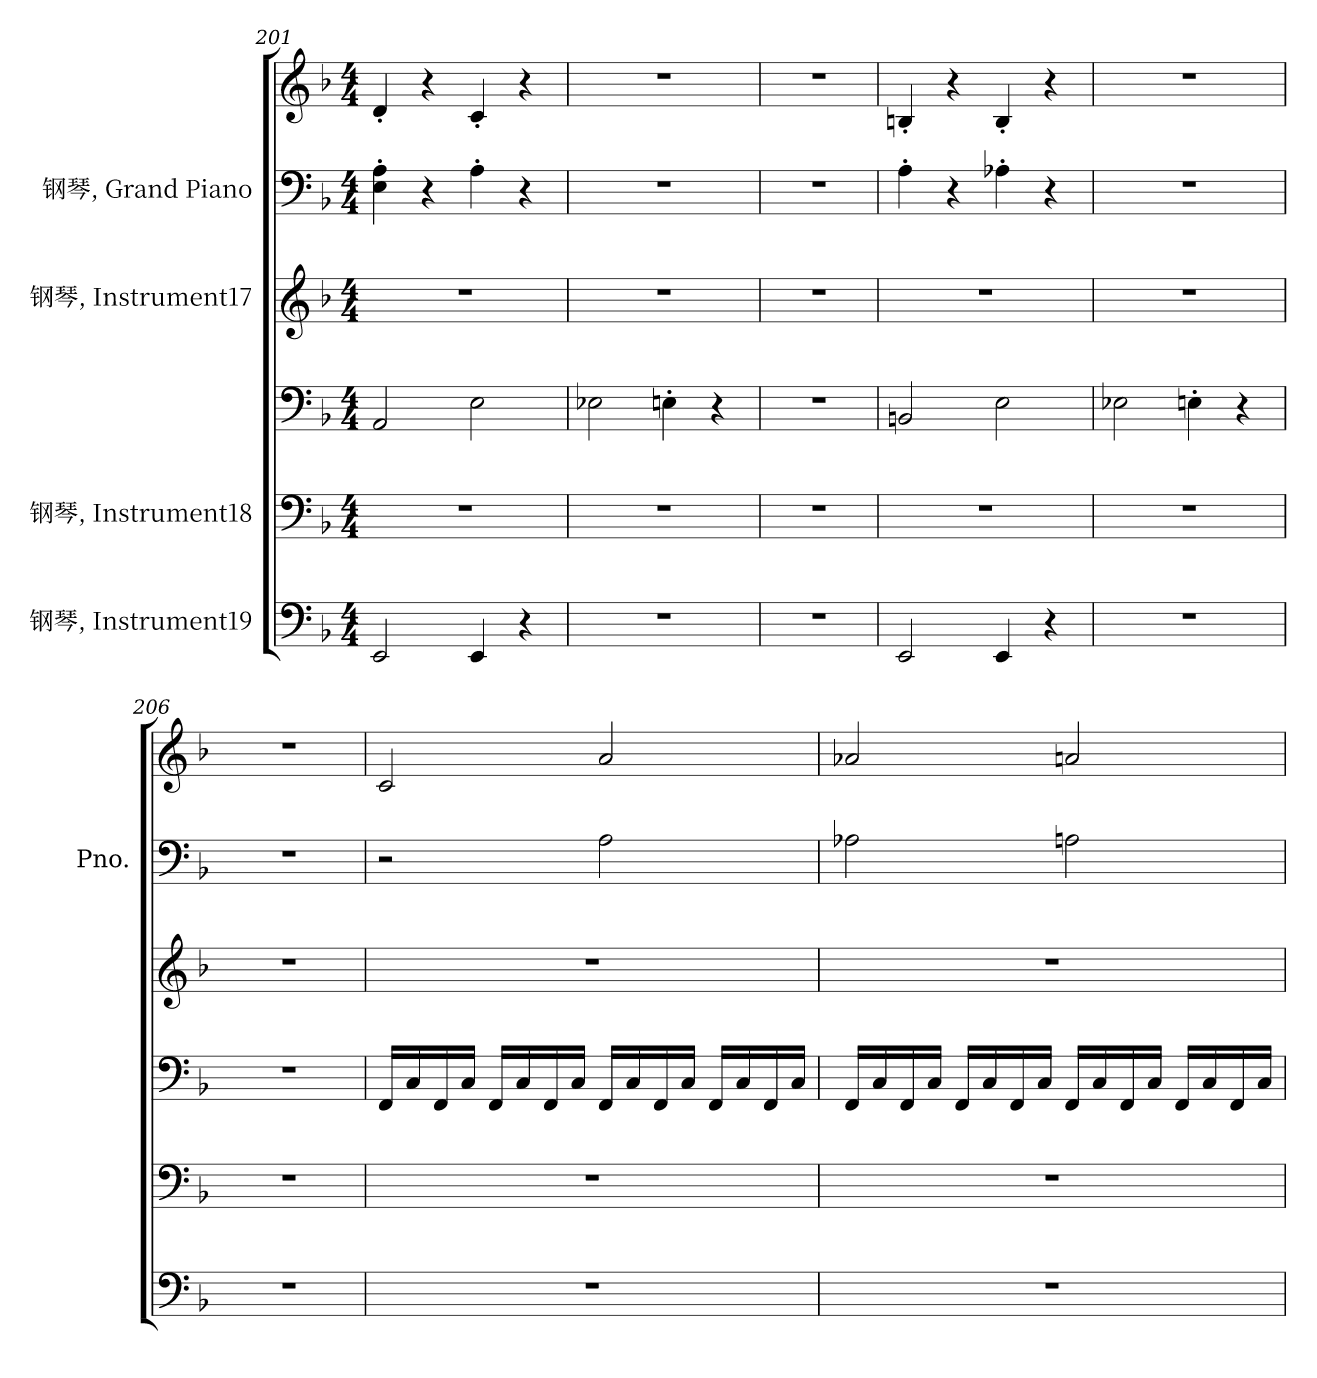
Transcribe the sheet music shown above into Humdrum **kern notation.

**kern	**kern	**kern	**kern	**kern	**kern
*part4	*part3	*part3	*part2	*part1	*part1
*staff6	*staff5	*staff4	*staff3	*staff2	*staff1
*I"钢琴, Instrument19	*I"钢琴, Instrument18	*	*I"钢琴, Instrument17	*I"钢琴, Grand Piano	*
*	*	*	*	*I'Pno.	*
!!LO:LB:g=z
*clefF4	*clefF4	*clefF4	*clefG2	*clefF4	*clefG2
*k[b-]	*k[b-]	*k[b-]	*k[b-]	*k[b-]	*k[b-]
*M4/4	*M4/4	*M4/4	*M4/4	*M4/4	*M4/4
=201	=201	=201	=201	=201	=201
2EE/	1r	2AA/	1r	4E\' 4A\'	4d'/
.	.	.	.	4r	4r
4EE/	.	2E\	.	4A'\	4c'/
4r	.	.	.	4r	4r
=202	=202	=202	=202	=202	=202
1r	1r	2E-X\	1r	1r	1r
.	.	4En'\	.	.	.
.	.	4r	.	.	.
=203	=203	=203	=203	=203	=203
1r	1r	1r	1r	1r	1r
=204	=204	=204	=204	=204	=204
2EE/	1r	2BBn/	1r	4A'\	4Bn'/
.	.	.	.	4r	4r
4EE/	.	2E\	.	4A-X'\	4B'/
4r	.	.	.	4r	4r
=205	=205	=205	=205	=205	=205
1r	1r	2E-X\	1r	1r	1r
.	.	4En'\	.	.	.
.	.	4r	.	.	.
=206	=206	=206	=206	=206	=206
1r	1r	1r	1r	1r	1r
=207	=207	=207	=207	=207	=207
1r	1r	16FF/LL	1r	2r	2c/
.	.	16C/	.	.	.
.	.	16FF/	.	.	.
.	.	16C/JJ	.	.	.
.	.	16FF/LL	.	.	.
.	.	16C/	.	.	.
.	.	16FF/	.	.	.
.	.	16C/JJ	.	.	.
.	.	16FF/LL	.	2A\	2a/
.	.	16C/	.	.	.
.	.	16FF/	.	.	.
.	.	16C/JJ	.	.	.
.	.	16FF/LL	.	.	.
.	.	16C/	.	.	.
.	.	16FF/	.	.	.
.	.	16C/JJ	.	.	.
!!LO:PB:g=z
=208	=208	=208	=208	=208	=208
1r	1r	16FF/LL	1r	2A-X\	2a-X/
.	.	16C/	.	.	.
.	.	16FF/	.	.	.
.	.	16C/JJ	.	.	.
.	.	16FF/LL	.	.	.
.	.	16C/	.	.	.
.	.	16FF/	.	.	.
.	.	16C/JJ	.	.	.
.	.	16FF/LL	.	2An\	2an/
.	.	16C/	.	.	.
.	.	16FF/	.	.	.
.	.	16C/JJ	.	.	.
.	.	16FF/LL	.	.	.
.	.	16C/	.	.	.
.	.	16FF/	.	.	.
.	.	16C/JJ	.	.	.
=	=	=	=	=	=
*-	*-	*-	*-	*-	*-
